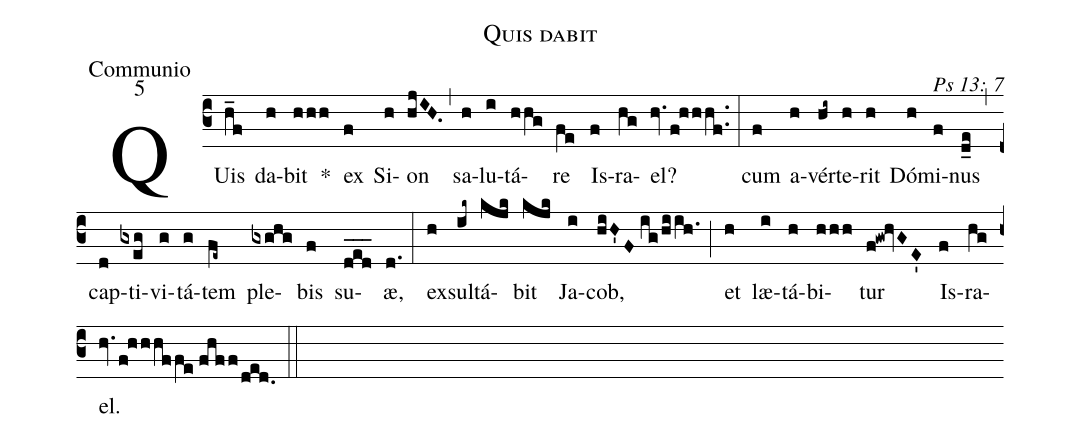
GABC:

name: Quis dabit;
office-part: Communio;
mode: 5;
commentary: Ps 13: 7;
%%
(c3) QUis(h_f) da(h)bit(hhh) *() ex(f) Si(h)on(hjIH.) (,) sa(h)lu(i)tá(hhg)re(fe) Is(f)ra(hg)el?(hv.f!hhhf..) (:)
cum(f) a(h)vér(hi~)te(h)rit(h) Dó(h)mi(f)nus(d_e) (,) cap(d)ti(gxeg)vi(g)tá(g)tem(fe~) ple(gxghg)bis(f) su(ded___)æ,(d.) (:)
ex(h)sul(ik~)tá(kjk)bit(kjk) Ja(i)cob,(hiH'F//ig/hiih.) (;) et(h) læ(i)tá(h)bi(hhh)tur(f!gw!hvGE') Is(f)ra(hg)el.(hv.f!hhhffe//fhff/ded.) (::)
